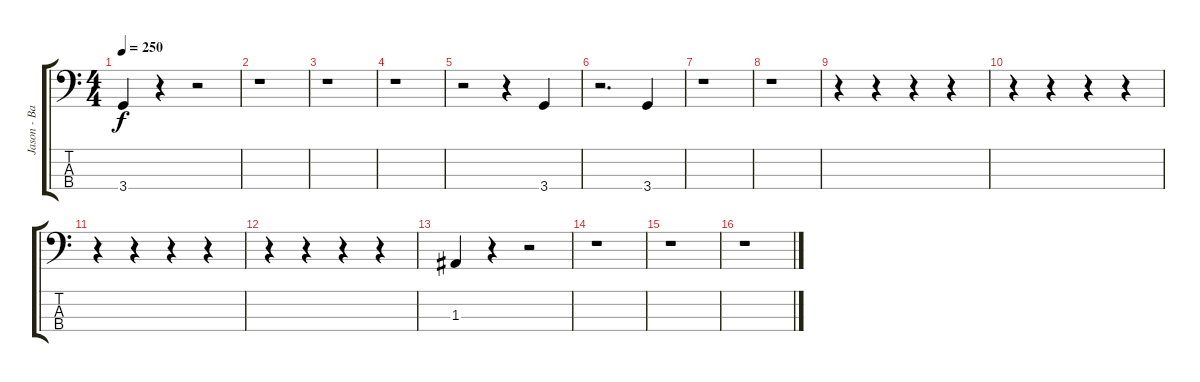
\track ("Jason - Bass" "Jason - Ba") {instrument electricbasspick}
\staff {score tabs}
\tuning (G2 D2 A1 E1) {hide}
\ts (4 4)
\tempo 250
\clef f4
\ks c
3.4.4{dy f} r.4 r.2 |
r.1 |
r.1 |
r.1 |
r.2 r.4 3.4.4 |
r.2{d} 3.4.4 |
r.1 |
r.1 |
r.4 r.4 r.4 r.4 |
r.4 r.4 r.4 r.4 |
r.4 r.4 r.4 r.4 |
r.4 r.4 r.4 r.4 |
1.3.4 r.4 r.2 |
r.1 |
r.1 |
r.1
